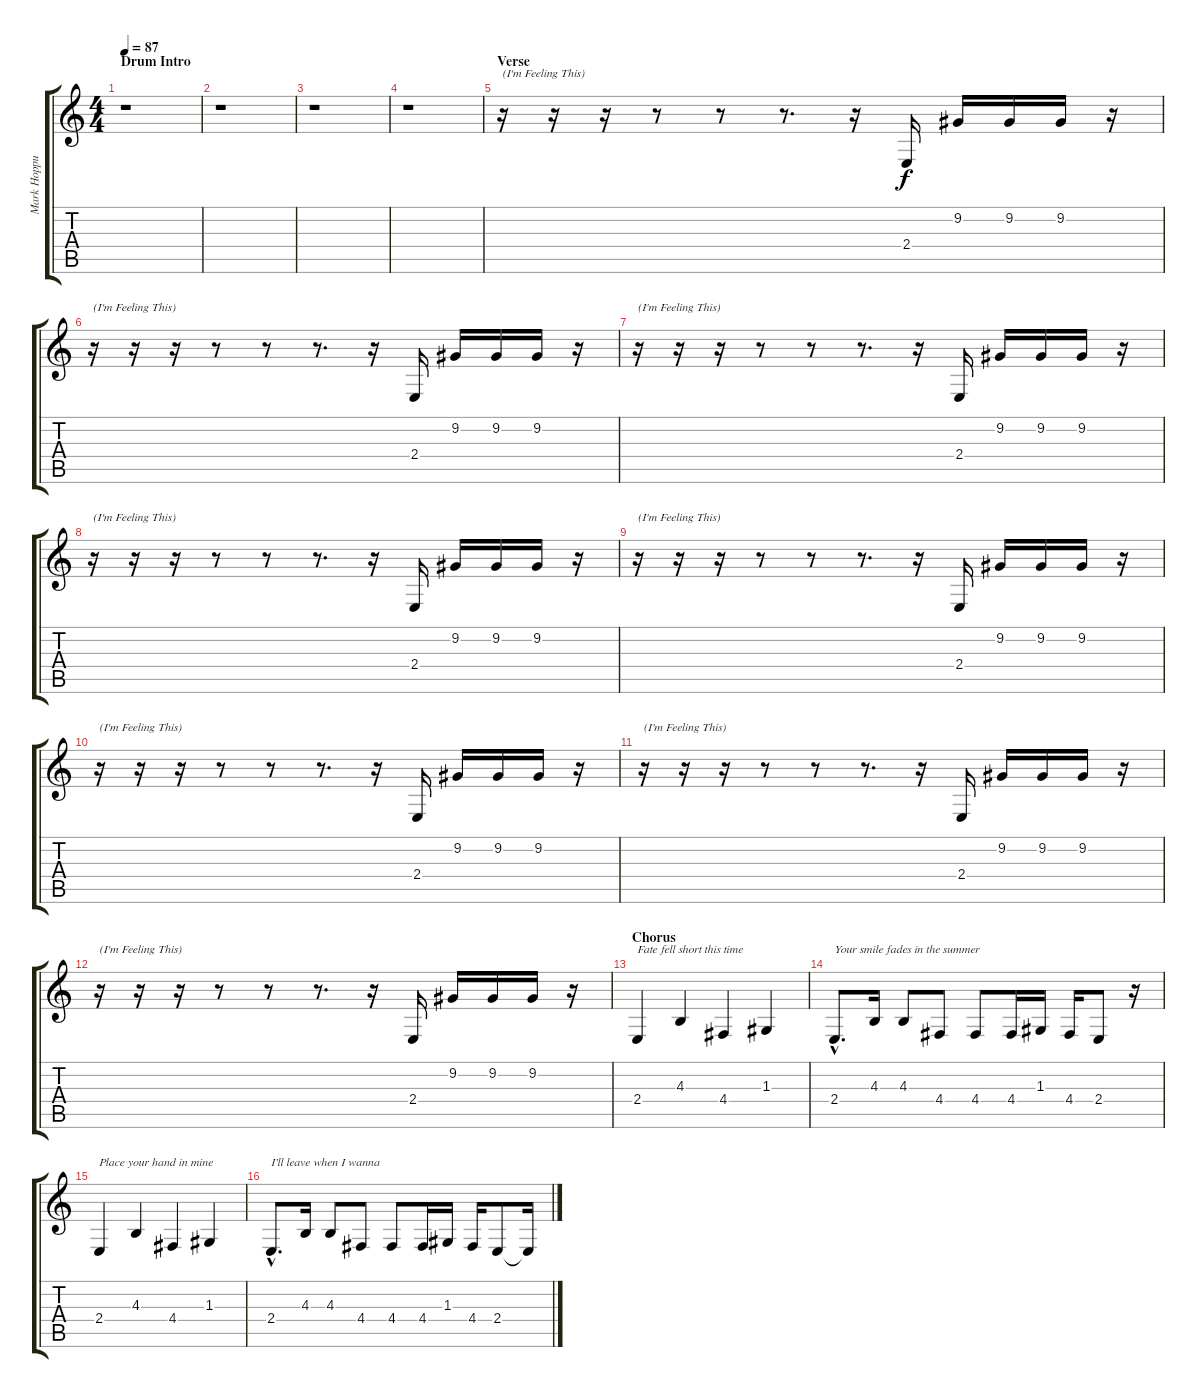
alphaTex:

\track ("Mark Hoppus" "Mark Hoppu") {instrument lead1square}
\staff {score tabs}
\tuning (E4 B3 G3 D3 A2 E2) {hide}
\ts (4 4)
\section ("" "Drum Intro")
\tempo 87
\clef g2
\ks c
r.1{dy f instrument lead1square} |
r.1 |
r.1 |
r.1 |
\section ("" "Verse")
r.16{txt "(I'm Feeling This)"} r.16 r.16 r.8 r.8 r.8{d} r.16 2.4.16 9.2.16 9.2.16 9.2.16 r.16 |
r.16{txt "(I'm Feeling This)"} r.16 r.16 r.8 r.8 r.8{d} r.16 2.4.16 9.2.16 9.2.16 9.2.16 r.16 |
r.16{txt "(I'm Feeling This)"} r.16 r.16 r.8 r.8 r.8{d} r.16 2.4.16 9.2.16 9.2.16 9.2.16 r.16 |
r.16{txt "(I'm Feeling This)"} r.16 r.16 r.8 r.8 r.8{d} r.16 2.4.16 9.2.16 9.2.16 9.2.16 r.16 |
r.16{txt "(I'm Feeling This)"} r.16 r.16 r.8 r.8 r.8{d} r.16 2.4.16 9.2.16 9.2.16 9.2.16 r.16 |
r.16{txt "(I'm Feeling This)"} r.16 r.16 r.8 r.8 r.8{d} r.16 2.4.16 9.2.16 9.2.16 9.2.16 r.16 |
r.16{txt "(I'm Feeling This)"} r.16 r.16 r.8 r.8 r.8{d} r.16 2.4.16 9.2.16 9.2.16 9.2.16 r.16 |
r.16{txt "(I'm Feeling This)"} r.16 r.16 r.8 r.8 r.8{d} r.16 2.4.16 9.2.16 9.2.16 9.2.16 r.16 |
\section ("" "Chorus")
2.4.4{txt "Fate fell short this time"} 4.3.4 4.4.4 1.3.4 |
2.4{hac}.8{d txt "Your smile fades in the summer"} 4.3.16 4.3.8 4.4.8 4.4.8 4.4.16 1.3.16 4.4.16 2.4.8 r.16 |
2.4.4{txt "Place your hand in mine"} 4.3.4 4.4.4 1.3.4 |
2.4{hac}.8{d txt "I’ll leave when I wanna"} 4.3.16 4.3.8 4.4.8 4.4.8 4.4.16 1.3.16 4.4.16 2.4.8 2.4{t}.16
